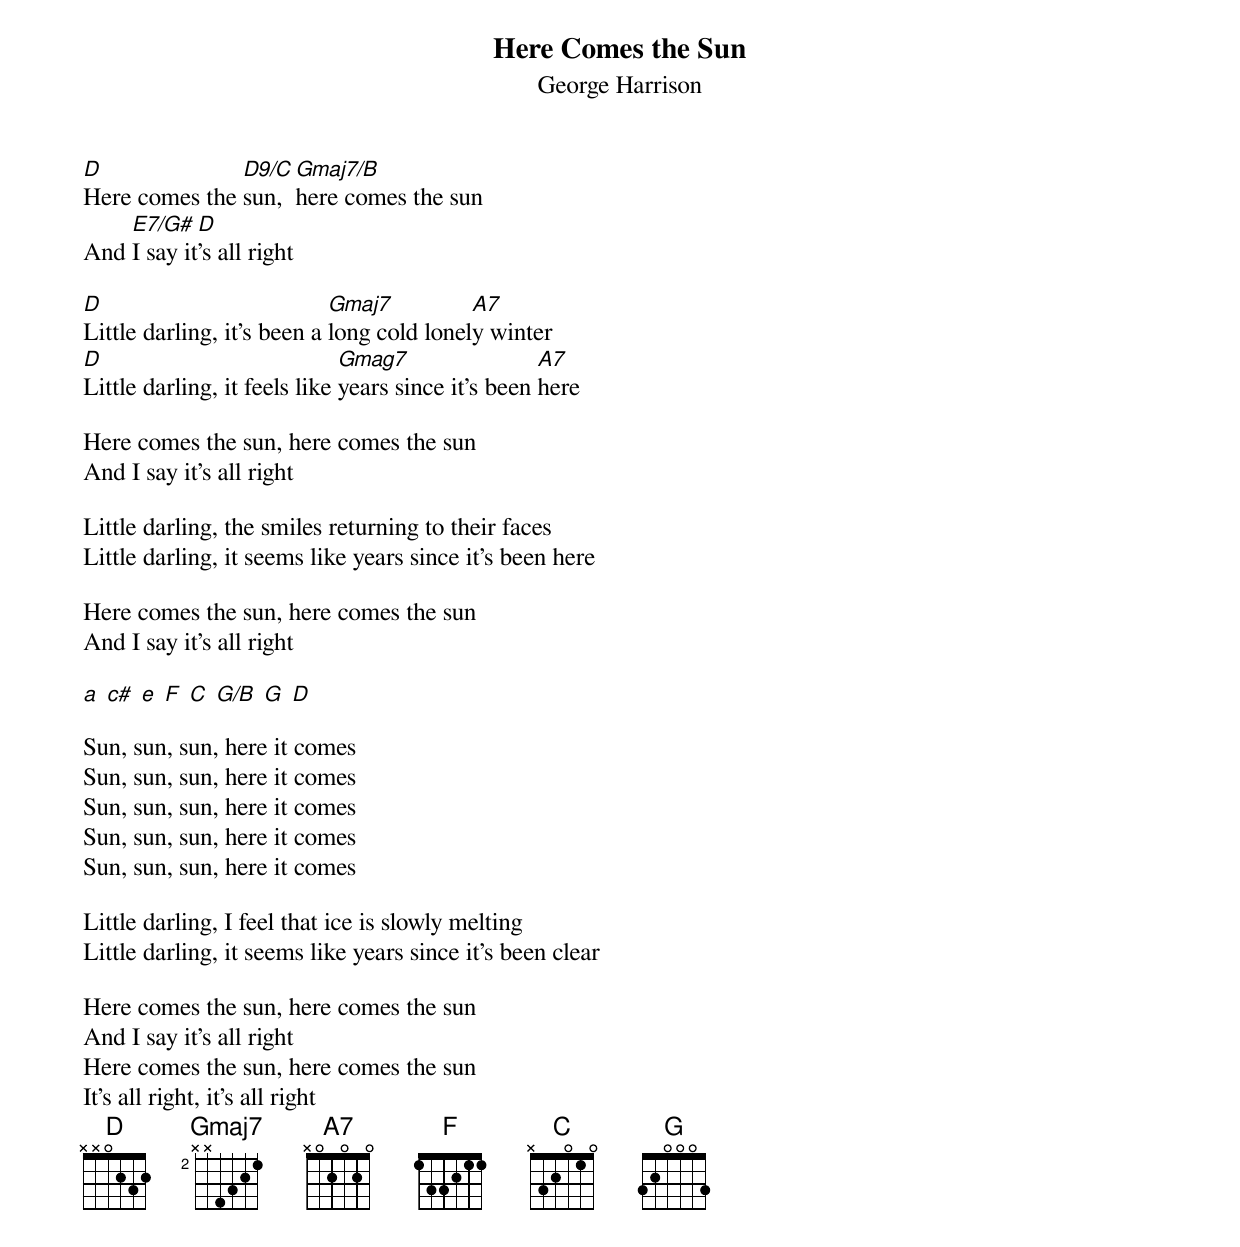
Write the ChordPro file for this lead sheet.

{title:Here Comes the Sun}
{subtitle:George Harrison}
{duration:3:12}
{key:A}
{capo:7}

[D]Here comes the [D9/C]sun, [Gmaj7/B]here comes the sun
And [E7/G#]I say it[D]'s all right

[D]Little darling, it's been a [Gmaj7]long cold lonel[A7]y winter
[D]Little darling, it feels like [Gmag7]years since it's been [A7]here

Here comes the sun, here comes the sun
And I say it's all right

Little darling, the smiles returning to their faces
Little darling, it seems like years since it's been here

Here comes the sun, here comes the sun
And I say it's all right

[a] [c#] [e] [F] [C] [G/B] [G] [D]

Sun, sun, sun, here it comes
Sun, sun, sun, here it comes
Sun, sun, sun, here it comes
Sun, sun, sun, here it comes
Sun, sun, sun, here it comes

Little darling, I feel that ice is slowly melting
Little darling, it seems like years since it's been clear

Here comes the sun, here comes the sun
And I say it's all right
Here comes the sun, here comes the sun
It's all right, it's all right
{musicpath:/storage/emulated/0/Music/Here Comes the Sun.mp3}
